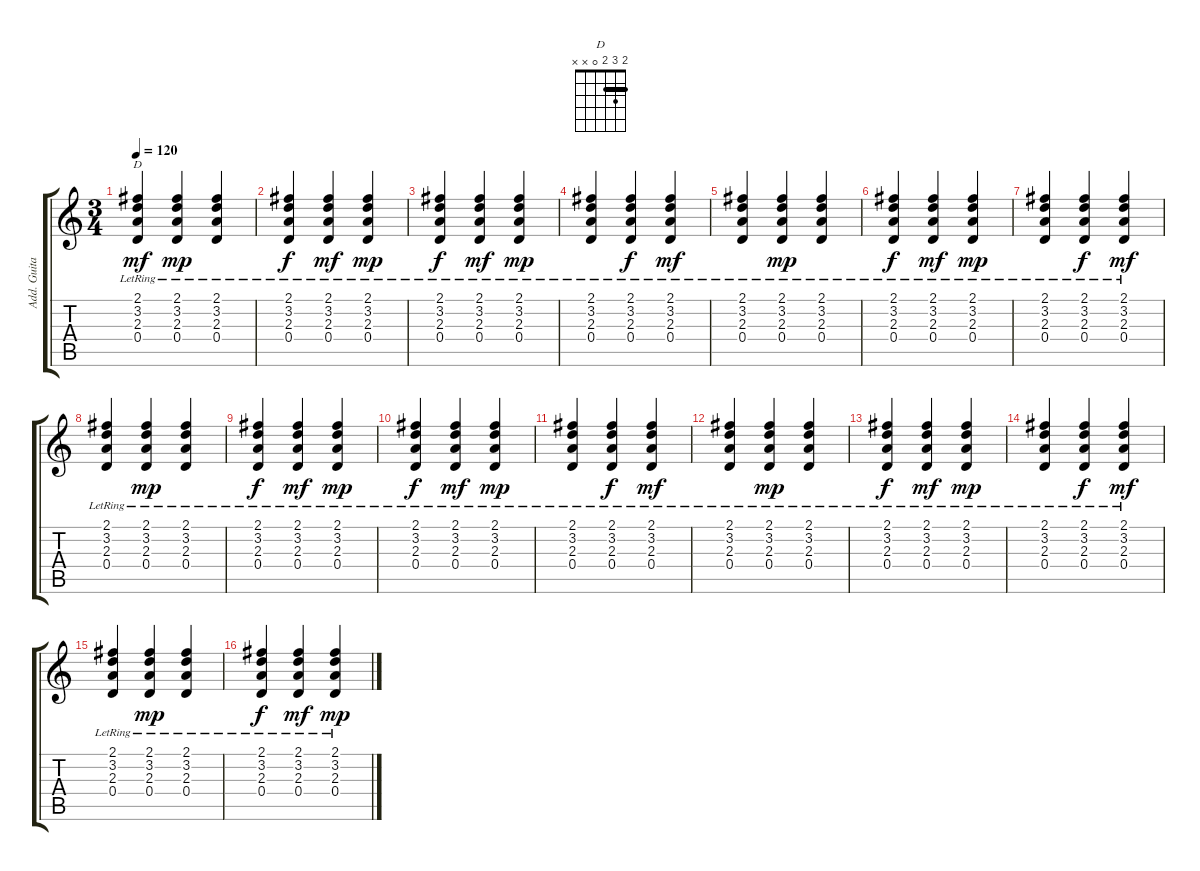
\track ("Add. Guitar 1" "Add. Guita") {instrument distortionguitar}
\staff {score tabs}
\tuning (E4 B3 G3 D3 A2 E2) {hide}
\chord ("D" 2 3 2 0 x x) {barre 2}
\ts (3 4)
\tempo 120
\clef g2
\ks c
(2.1{lr} 3.2{lr} 2.3{lr} 0.4{lr}).4{ch "D" dy mf} (2.1{lr} 3.2{lr} 2.3{lr} 0.4{lr}).4{dy mp} (2.1{lr} 3.2{lr} 2.3{lr} 0.4{lr}).4 |
(2.1{lr} 3.2{lr} 2.3{lr} 0.4{lr}).4{dy f} (2.1{lr} 3.2{lr} 2.3{lr} 0.4{lr}).4{dy mf} (2.1{lr} 3.2{lr} 2.3{lr} 0.4{lr}).4{dy mp} |
(2.1{lr} 3.2{lr} 2.3{lr} 0.4{lr}).4{dy f} (2.1{lr} 3.2{lr} 2.3{lr} 0.4{lr}).4{dy mf} (2.1{lr} 3.2{lr} 2.3{lr} 0.4{lr}).4{dy mp} |
(2.1{lr} 3.2{lr} 2.3{lr} 0.4{lr}).4 (2.1{lr} 3.2{lr} 2.3{lr} 0.4{lr}).4{dy f} (2.1{lr} 3.2{lr} 2.3{lr} 0.4{lr}).4{dy mf} |
(2.1{lr} 3.2{lr} 2.3{lr} 0.4{lr}).4 (2.1{lr} 3.2{lr} 2.3{lr} 0.4{lr}).4{dy mp} (2.1{lr} 3.2{lr} 2.3{lr} 0.4{lr}).4 |
(2.1{lr} 3.2{lr} 2.3{lr} 0.4{lr}).4{dy f} (2.1{lr} 3.2{lr} 2.3{lr} 0.4{lr}).4{dy mf} (2.1{lr} 3.2{lr} 2.3{lr} 0.4{lr}).4{dy mp} |
(2.1{lr} 3.2{lr} 2.3{lr} 0.4{lr}).4 (2.1{lr} 3.2{lr} 2.3{lr} 0.4{lr}).4{dy f} (2.1{lr} 3.2{lr} 2.3{lr} 0.4{lr}).4{dy mf} |
(2.1{lr} 3.2{lr} 2.3{lr} 0.4{lr}).4 (2.1{lr} 3.2{lr} 2.3{lr} 0.4{lr}).4{dy mp} (2.1{lr} 3.2{lr} 2.3{lr} 0.4{lr}).4 |
(2.1{lr} 3.2{lr} 2.3{lr} 0.4{lr}).4{dy f} (2.1{lr} 3.2{lr} 2.3{lr} 0.4{lr}).4{dy mf} (2.1{lr} 3.2{lr} 2.3{lr} 0.4{lr}).4{dy mp} |
(2.1{lr} 3.2{lr} 2.3{lr} 0.4{lr}).4{dy f} (2.1{lr} 3.2{lr} 2.3{lr} 0.4{lr}).4{dy mf} (2.1{lr} 3.2{lr} 2.3{lr} 0.4{lr}).4{dy mp} |
(2.1{lr} 3.2{lr} 2.3{lr} 0.4{lr}).4 (2.1{lr} 3.2{lr} 2.3{lr} 0.4{lr}).4{dy f} (2.1{lr} 3.2{lr} 2.3{lr} 0.4{lr}).4{dy mf} |
(2.1{lr} 3.2{lr} 2.3{lr} 0.4{lr}).4 (2.1{lr} 3.2{lr} 2.3{lr} 0.4{lr}).4{dy mp} (2.1{lr} 3.2{lr} 2.3{lr} 0.4{lr}).4 |
(2.1{lr} 3.2{lr} 2.3{lr} 0.4{lr}).4{dy f} (2.1{lr} 3.2{lr} 2.3{lr} 0.4{lr}).4{dy mf} (2.1{lr} 3.2{lr} 2.3{lr} 0.4{lr}).4{dy mp} |
(2.1{lr} 3.2{lr} 2.3{lr} 0.4{lr}).4 (2.1{lr} 3.2{lr} 2.3{lr} 0.4{lr}).4{dy f} (2.1{lr} 3.2{lr} 2.3{lr} 0.4{lr}).4{dy mf} |
(2.1{lr} 3.2{lr} 2.3{lr} 0.4{lr}).4 (2.1{lr} 3.2{lr} 2.3{lr} 0.4{lr}).4{dy mp} (2.1{lr} 3.2{lr} 2.3{lr} 0.4{lr}).4 |
(2.1{lr} 3.2{lr} 2.3{lr} 0.4{lr}).4{dy f} (2.1{lr} 3.2{lr} 2.3{lr} 0.4{lr}).4{dy mf} (2.1{lr} 3.2{lr} 2.3{lr} 0.4{lr}).4{dy mp}
